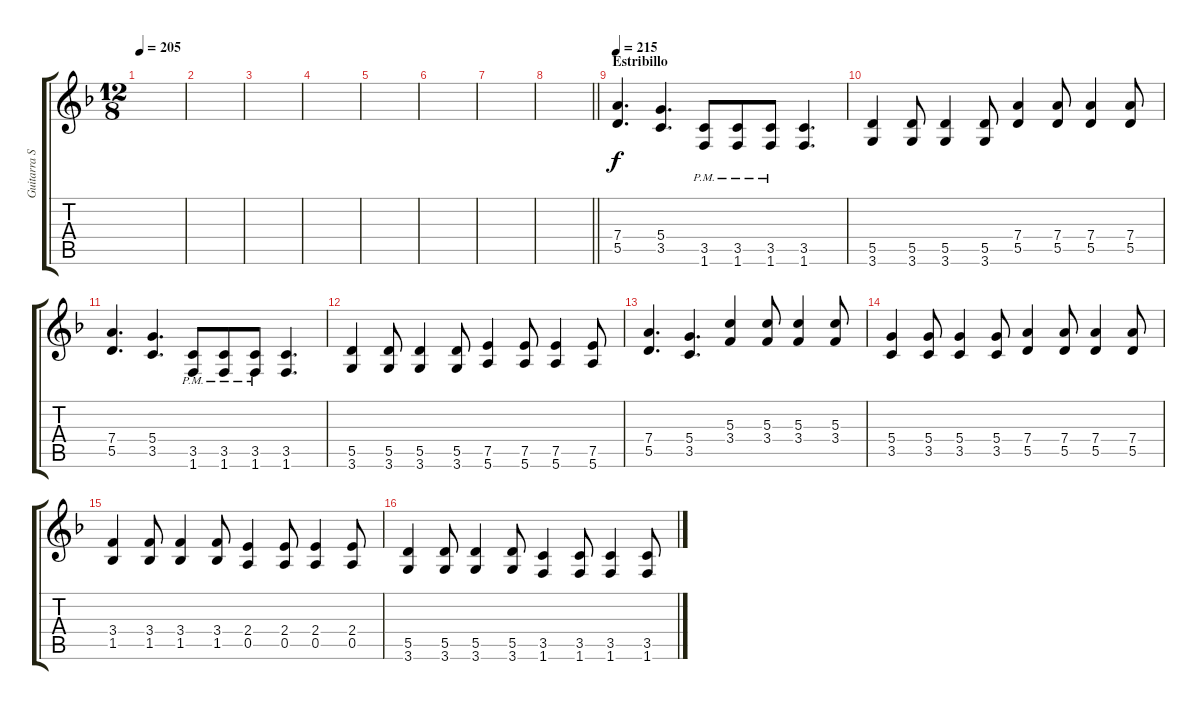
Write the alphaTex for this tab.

\track ("Guitarra Solista" "Guitarra S") {instrument overdrivenguitar}
\staff {score tabs}
\tuning (E4 B3 G3 D3 A2 E2) {hide}
\ts (12 8)
\tempo 205
\clef g2
\ks dminor
|
|
|
|
|
|
|
\barLineRight lightlight
|
\section ("" "Estribillo")
\tempo 215
(7.4 5.5).4{d} (5.4 3.5).4{d} (3.5{pm} 1.6{pm}).8 (3.5{pm} 1.6{pm}).8 (3.5{pm} 1.6{pm}).8 (3.5 1.6).4{d} |
(5.5 3.6).4 (5.5 3.6).8 (5.5 3.6).4 (5.5 3.6).8 (7.4 5.5).4 (7.4 5.5).8 (7.4 5.5).4 (7.4 5.5).8 |
(7.4 5.5).4{d} (5.4 3.5).4{d} (3.5{pm} 1.6{pm}).8 (3.5{pm} 1.6{pm}).8 (3.5{pm} 1.6{pm}).8 (3.5 1.6).4{d} |
(5.5 3.6).4 (5.5 3.6).8 (5.5 3.6).4 (5.5 3.6).8 (7.5 5.6).4 (7.5 5.6).8 (7.5 5.6).4 (7.5 5.6).8 |
(7.4 5.5).4{d} (5.4 3.5).4{d} (5.3 3.4).4 (5.3 3.4).8 (5.3 3.4).4 (5.3 3.4).8 |
(5.4 3.5).4 (5.4 3.5).8 (5.4 3.5).4 (5.4 3.5).8 (7.4 5.5).4 (7.4 5.5).8 (7.4 5.5).4 (7.4 5.5).8 |
(3.4 1.5).4 (3.4 1.5).8 (3.4 1.5).4 (3.4 1.5).8 (2.4 0.5).4 (2.4 0.5).8 (2.4 0.5).4 (2.4 0.5).8 |
(5.5 3.6).4 (5.5 3.6).8 (5.5 3.6).4 (5.5 3.6).8 (3.5 1.6).4 (3.5 1.6).8 (3.5 1.6).4 (3.5 1.6).8
